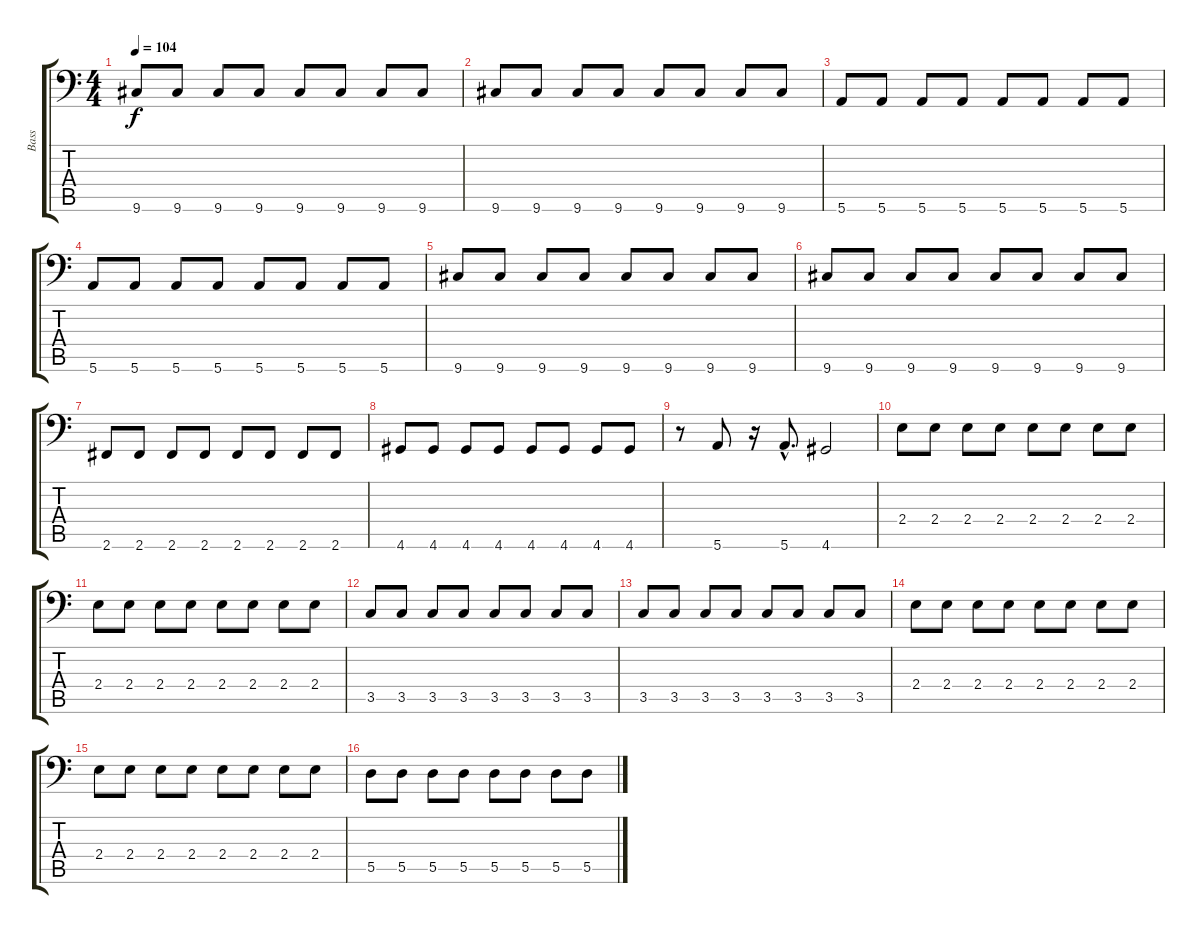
\track ("Bass" "Bass") {instrument slapbass1}
\staff {score tabs}
\tuning (E3 B2 G2 D2 A1 E1) {hide}
\ts (4 4)
\tempo 104
\clef f4
\ks c
9.6.8{dy f} 9.6.8 9.6.8 9.6.8 9.6.8 9.6.8 9.6.8 9.6.8 |
9.6.8 9.6.8 9.6.8 9.6.8 9.6.8 9.6.8 9.6.8 9.6.8 |
5.6.8 5.6.8 5.6.8 5.6.8 5.6.8 5.6.8 5.6.8 5.6.8 |
5.6.8 5.6.8 5.6.8 5.6.8 5.6.8 5.6.8 5.6.8 5.6.8 |
9.6.8 9.6.8 9.6.8 9.6.8 9.6.8 9.6.8 9.6.8 9.6.8 |
9.6.8 9.6.8 9.6.8 9.6.8 9.6.8 9.6.8 9.6.8 9.6.8 |
2.6.8 2.6.8 2.6.8 2.6.8 2.6.8 2.6.8 2.6.8 2.6.8 |
4.6.8 4.6.8 4.6.8 4.6.8 4.6.8 4.6.8 4.6.8 4.6.8 |
r.8 5.6.8 r.16 5.6{hac}.8{d} 4.6.2 |
2.4.8 2.4.8 2.4.8 2.4.8 2.4.8 2.4.8 2.4.8 2.4.8 |
2.4.8 2.4.8 2.4.8 2.4.8 2.4.8 2.4.8 2.4.8 2.4.8 |
3.5.8 3.5.8 3.5.8 3.5.8 3.5.8 3.5.8 3.5.8 3.5.8 |
3.5.8 3.5.8 3.5.8 3.5.8 3.5.8 3.5.8 3.5.8 3.5.8 |
2.4.8 2.4.8 2.4.8 2.4.8 2.4.8 2.4.8 2.4.8 2.4.8 |
2.4.8 2.4.8 2.4.8 2.4.8 2.4.8 2.4.8 2.4.8 2.4.8 |
5.5.8 5.5.8 5.5.8 5.5.8 5.5.8 5.5.8 5.5.8 5.5.8
